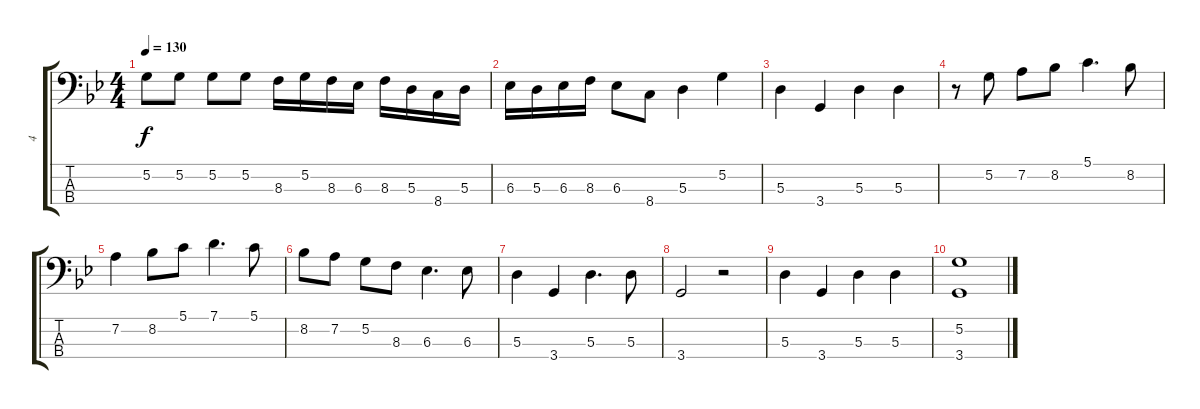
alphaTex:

\track ("4" "4") {instrument electricbassfinger}
\staff {score tabs}
\tuning (G2 D2 A1 E1) {hide}
\ts (4 4)
\tempo 130
\clef f4
\ks gminor
5.2.8{dy f} 5.2.8 5.2.8 5.2.8 8.3.16 5.2.16 8.3.16 6.3.16 8.3.16 5.3.16 8.4.16 5.3.16 |
6.3.16 5.3.16 6.3.16 8.3.16 6.3.8 8.4.8 5.3.4 5.2.4 |
5.3.4 3.4.4 5.3.4 5.3.4 |
r.8 5.2.8 7.2.8 8.2.8 5.1.4{d} 8.2.8 |
7.2.4 8.2.8 5.1.8 7.1.4{d} 5.1.8 |
8.2.8 7.2.8 5.2.8 8.3.8 6.3.4{d} 6.3.8 |
5.3.4 3.4.4 5.3.4{d} 5.3.8 |
3.4.2 r.2 |
5.3.4 3.4.4 5.3.4 5.3.4 |
(5.2 3.4).1
